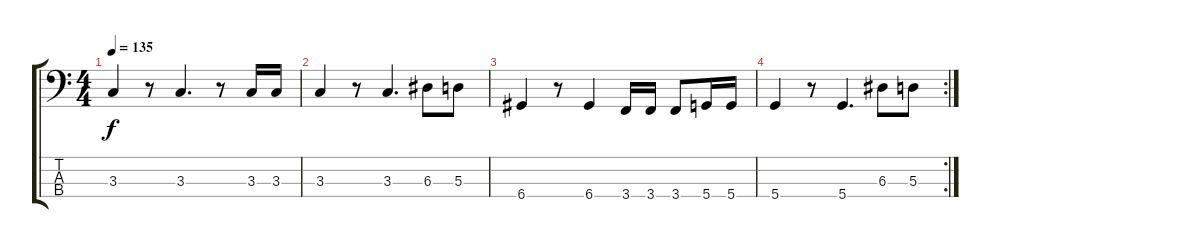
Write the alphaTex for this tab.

\track "" {instrument electricbassfinger}
\staff {score tabs}
\tuning (G2 D2 A1 D1) {hide}
\ts (4 4)
\tempo 135
\clef f4
\ks c
3.3.4{dy f} r.8 3.3.4{d} r.8 3.3.16 3.3.16 |
3.3.4 r.8 3.3.4{d} 6.3.8 5.3.8 |
6.4.4 r.8 6.4.4 3.4.16 3.4.16 3.4.8 5.4.16 5.4.16 |
\rc 2
5.4.4 r.8 5.4.4{d} 6.3.8 5.3.8
